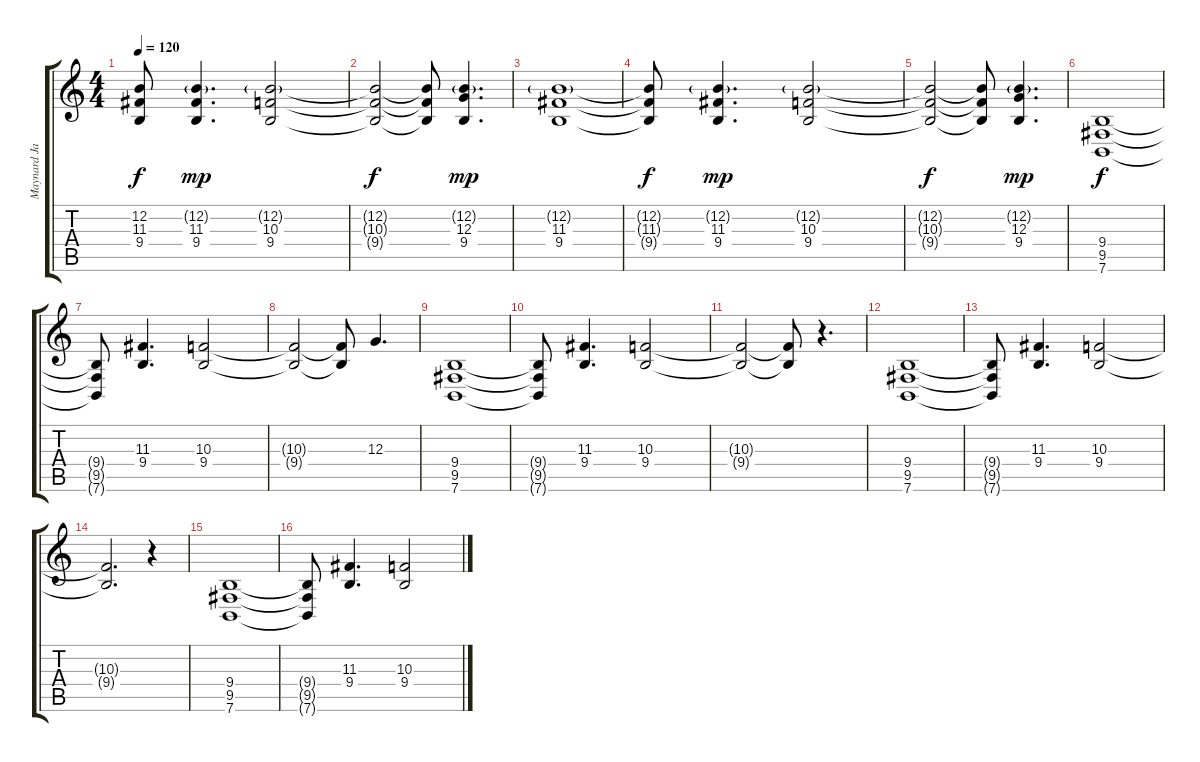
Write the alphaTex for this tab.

\track ("Maynard James Keenan" "Maynard Ja") {instrument brightacousticpiano}
\staff {score tabs}
\tuning (E4 B3 G3 D3 A2 E2) {hide}
\ts (4 4)
\tempo 120
\clef g2
\ks c
(12.2{t} 11.3{t} 9.4{t}).8{dy f} (12.2{g} 11.3 9.4).4{d dy mp} (12.2{g} 10.3 9.4).2 |
(12.2{t} 10.3{t} 9.4{t}).2{dy f} (12.2{t} 10.3{t} 9.4{t}).8 (12.2{g} 12.3 9.4).4{d dy mp} |
(12.2{g} 11.3 9.4).1 |
(12.2{t} 11.3{t} 9.4{t}).8{dy f} (12.2{g} 11.3 9.4).4{d dy mp} (12.2{g} 10.3 9.4).2 |
(12.2{t} 10.3{t} 9.4{t}).2{dy f} (12.2{t} 10.3{t} 9.4{t}).8 (12.2{g} 12.3 9.4).4{d dy mp} |
(9.4 9.5 7.6).1{dy f} |
(9.4{t} 9.5{t} 7.6{t}).8 (11.3 9.4).4{d} (10.3 9.4).2 |
(10.3{t} 9.4{t}).2 (10.3{t} 9.4{t}).8 12.3.4{d} |
(9.4 9.5 7.6).1 |
(9.4{t} 9.5{t} 7.6{t}).8 (11.3 9.4).4{d} (10.3 9.4).2 |
(10.3{t} 9.4{t}).2 (10.3{t} 9.4{t}).8 r.4{d} |
(9.4 9.5 7.6).1 |
(9.4{t} 9.5{t} 7.6{t}).8 (11.3 9.4).4{d} (10.3 9.4).2 |
(10.3{t} 9.4{t}).2{d} r.4 |
(9.4 9.5 7.6).1 |
(9.4{t} 9.5{t} 7.6{t}).8 (11.3 9.4).4{d} (10.3 9.4).2
